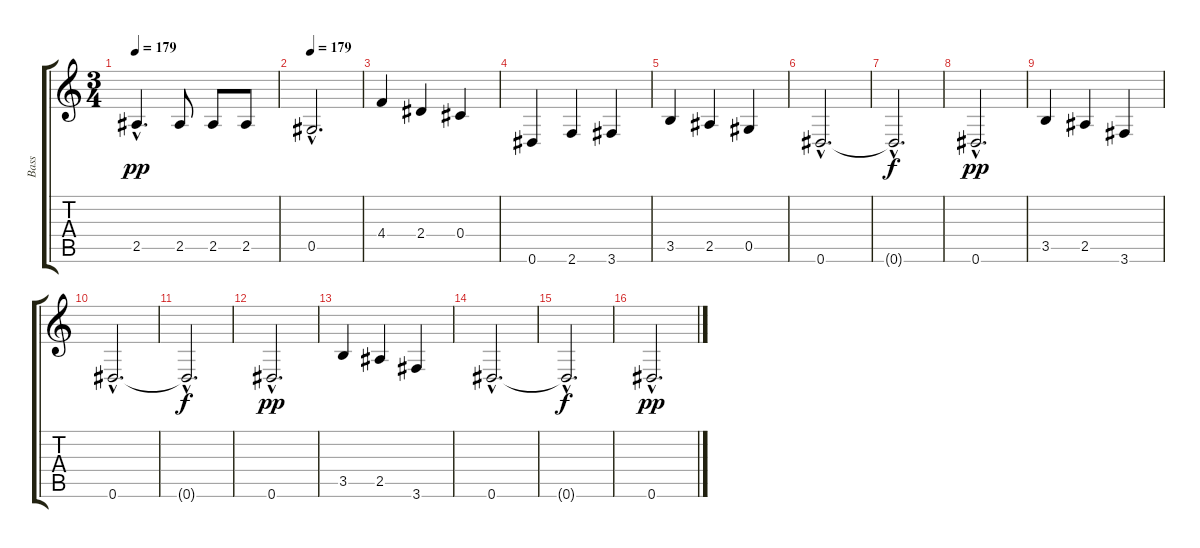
\track ("Bass" "Bass") {instrument slapbass1}
\staff {score tabs}
\tuning (Eb4 Bb3 Gb3 Db3 Ab2 Eb2) {hide}
\ts (3 4)
\tempo 179
\clef g2
\ks c
2.5{hac}.4{d dy pp} 2.5.8 2.5.8 2.5.8 |
\tempo 179
0.5{hac}.2{d instrument slapbass1} |
4.4.4 2.4.4 0.4.4 |
0.6.4 2.6.4 3.6.4 |
3.5.4 2.5.4 0.5.4 |
0.6{hac}.2{d instrument slapbass1} |
0.6{hac t}.2{d dy f} |
0.6{hac}.2{d dy pp} |
3.5.4 2.5.4 3.6.4 |
0.6{hac}.2{d instrument slapbass1} |
0.6{hac t}.2{d dy f} |
0.6{hac}.2{d dy pp} |
3.5.4 2.5.4 3.6.4 |
0.6{hac}.2{d instrument slapbass1} |
0.6{hac t}.2{d dy f} |
0.6{hac}.2{d dy pp}
